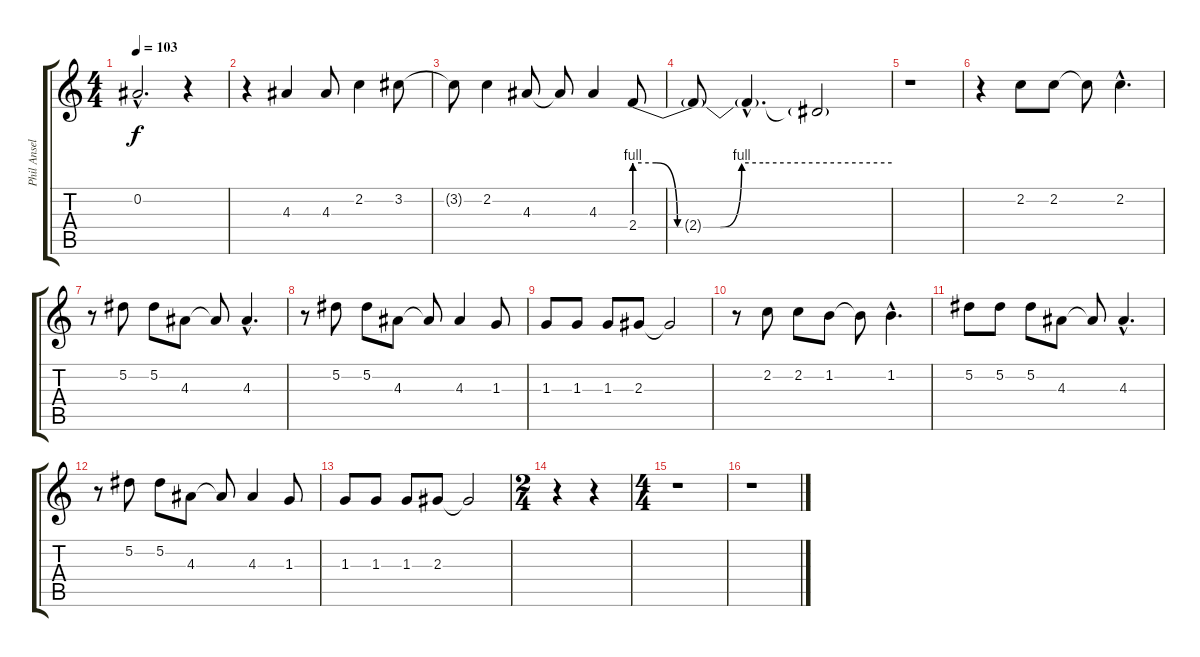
\track ("Phil Anselmo" "Phil Ansel") {instrument distortionguitar}
\staff {score tabs}
\tuning (Eb4 Bb3 Gb3 Db3 Ab2 Eb2) {hide}
\ts (4 4)
\tempo 103
\clef g2
\ks c
0.2{hac t}.2{d dy f} r.4 |
r.4 4.3.4 4.3.8 2.2.4 3.2.8 |
3.2{t}.8 2.2.4 4.3.8 4.3{t}.8 4.3.4 2.4{be (custom 0 4 5 4 10 0 20 0 25 4 30 4 60 4)}.8 |
2.4{t}.8 2.4{hac t}.4{d} 2.4{t}.2 |
r.1 |
r.4 2.2.8 2.2.8 2.2{t}.8 2.2{hac}.4{d} |
r.8 5.2.8 5.2.8 4.3.8 4.3{t}.8 4.3{hac}.4{d} |
r.8 5.2.8 5.2.8 4.3.8 4.3{t}.8 4.3.4 1.3.8 |
1.3.8 1.3.8 1.3.8 2.3.8 2.3{t}.2 |
r.8 2.2.8 2.2.8 1.2.8 1.2{t}.8 1.2{hac}.4{d} |
5.2.8 5.2.8 5.2.8 4.3.8 4.3{t}.8 4.3{hac}.4{d} |
r.8 5.2.8 5.2.8 4.3.8 4.3{t}.8 4.3.4 1.3.8 |
1.3.8 1.3.8 1.3.8 2.3.8 2.3{t}.2 |
\ts (2 4)
r.4 r.4 |
\ts (4 4)
r.1 |
r.1
